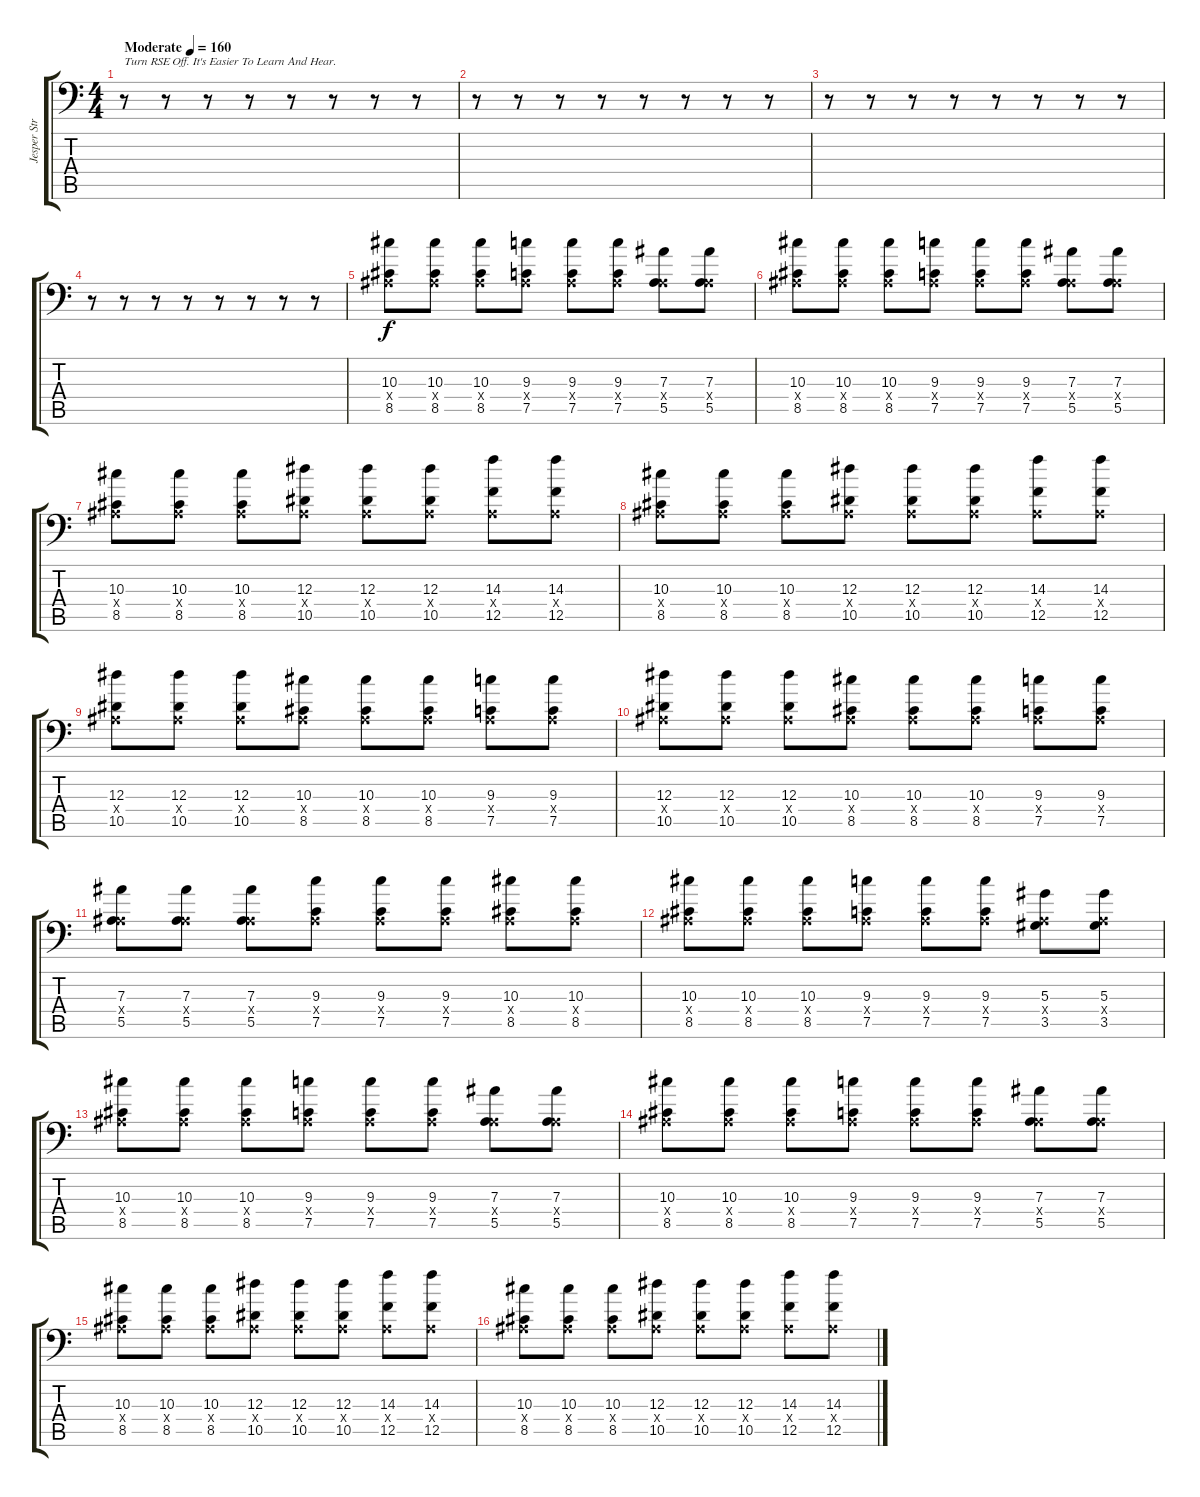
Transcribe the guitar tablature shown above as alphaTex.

\track ("Jesper Strömblad" "Jesper Str") {instrument distortionguitar}
\staff {score tabs}
\tuning (C4 G3 Eb3 Bb2 F2 Bb1) {hide}
\ts (4 4)
\tempo (160 "Moderate")
\clef f4
\ks c
r.8{txt "Turn RSE Off. It's Easier To Learn And Hear." dy f instrument distortionguitar} r.8 r.8 r.8 r.8 r.8 r.8 r.8 |
r.8 r.8 r.8 r.8 r.8 r.8 r.8 r.8 |
r.8 r.8 r.8 r.8 r.8 r.8 r.8 r.8 |
r.8 r.8 r.8 r.8 r.8 r.8 r.8 r.8 |
(10.3 0.4{x} 8.5).8{balance 4} (10.3 0.4{x} 8.5).8 (10.3 0.4{x} 8.5).8 (9.3 0.4{x} 7.5).8 (9.3 0.4{x} 7.5).8 (9.3 0.4{x} 7.5).8 (7.3 0.4{x} 5.5).8 (7.3 0.4{x} 5.5).8 |
(10.3 0.4{x} 8.5).8 (10.3 0.4{x} 8.5).8 (10.3 0.4{x} 8.5).8 (9.3 0.4{x} 7.5).8 (9.3 0.4{x} 7.5).8 (9.3 0.4{x} 7.5).8 (7.3 0.4{x} 5.5).8 (7.3 0.4{x} 5.5).8 |
(10.3 0.4{x} 8.5).8 (10.3 0.4{x} 8.5).8 (10.3 0.4{x} 8.5).8 (12.3 0.4{x} 10.5).8 (12.3 0.4{x} 10.5).8 (12.3 0.4{x} 10.5).8 (14.3 0.4{x} 12.5).8 (14.3 0.4{x} 12.5).8 |
(10.3 0.4{x} 8.5).8 (10.3 0.4{x} 8.5).8 (10.3 0.4{x} 8.5).8 (12.3 0.4{x} 10.5).8 (12.3 0.4{x} 10.5).8 (12.3 0.4{x} 10.5).8 (14.3 0.4{x} 12.5).8 (14.3 0.4{x} 12.5).8 |
(12.3 0.4{x} 10.5).8 (12.3 0.4{x} 10.5).8 (12.3 0.4{x} 10.5).8 (10.3 0.4{x} 8.5).8 (10.3 0.4{x} 8.5).8 (10.3 0.4{x} 8.5).8 (9.3 0.4{x} 7.5).8 (9.3 0.4{x} 7.5).8 |
(12.3 0.4{x} 10.5).8 (12.3 0.4{x} 10.5).8 (12.3 0.4{x} 10.5).8 (10.3 0.4{x} 8.5).8 (10.3 0.4{x} 8.5).8 (10.3 0.4{x} 8.5).8 (9.3 0.4{x} 7.5).8 (9.3 0.4{x} 7.5).8 |
(7.3 0.4{x} 5.5).8 (7.3 0.4{x} 5.5).8 (7.3 0.4{x} 5.5).8 (9.3 0.4{x} 7.5).8 (9.3 0.4{x} 7.5).8 (9.3 0.4{x} 7.5).8 (10.3 0.4{x} 8.5).8 (10.3 0.4{x} 8.5).8 |
(10.3 0.4{x} 8.5).8 (10.3 0.4{x} 8.5).8 (10.3 0.4{x} 8.5).8 (9.3 0.4{x} 7.5).8 (9.3 0.4{x} 7.5).8 (9.3 0.4{x} 7.5).8 (5.3 0.4{x} 3.5).8 (5.3 0.4{x} 3.5).8 |
(10.3 0.4{x} 8.5).8 (10.3 0.4{x} 8.5).8 (10.3 0.4{x} 8.5).8 (9.3 0.4{x} 7.5).8 (9.3 0.4{x} 7.5).8 (9.3 0.4{x} 7.5).8 (7.3 0.4{x} 5.5).8 (7.3 0.4{x} 5.5).8 |
(10.3 0.4{x} 8.5).8 (10.3 0.4{x} 8.5).8 (10.3 0.4{x} 8.5).8 (9.3 0.4{x} 7.5).8 (9.3 0.4{x} 7.5).8 (9.3 0.4{x} 7.5).8 (7.3 0.4{x} 5.5).8 (7.3 0.4{x} 5.5).8 |
(10.3 0.4{x} 8.5).8 (10.3 0.4{x} 8.5).8 (10.3 0.4{x} 8.5).8 (12.3 0.4{x} 10.5).8 (12.3 0.4{x} 10.5).8 (12.3 0.4{x} 10.5).8 (14.3 0.4{x} 12.5).8 (14.3 0.4{x} 12.5).8 |
(10.3 0.4{x} 8.5).8 (10.3 0.4{x} 8.5).8 (10.3 0.4{x} 8.5).8 (12.3 0.4{x} 10.5).8 (12.3 0.4{x} 10.5).8 (12.3 0.4{x} 10.5).8 (14.3 0.4{x} 12.5).8 (14.3 0.4{x} 12.5).8
